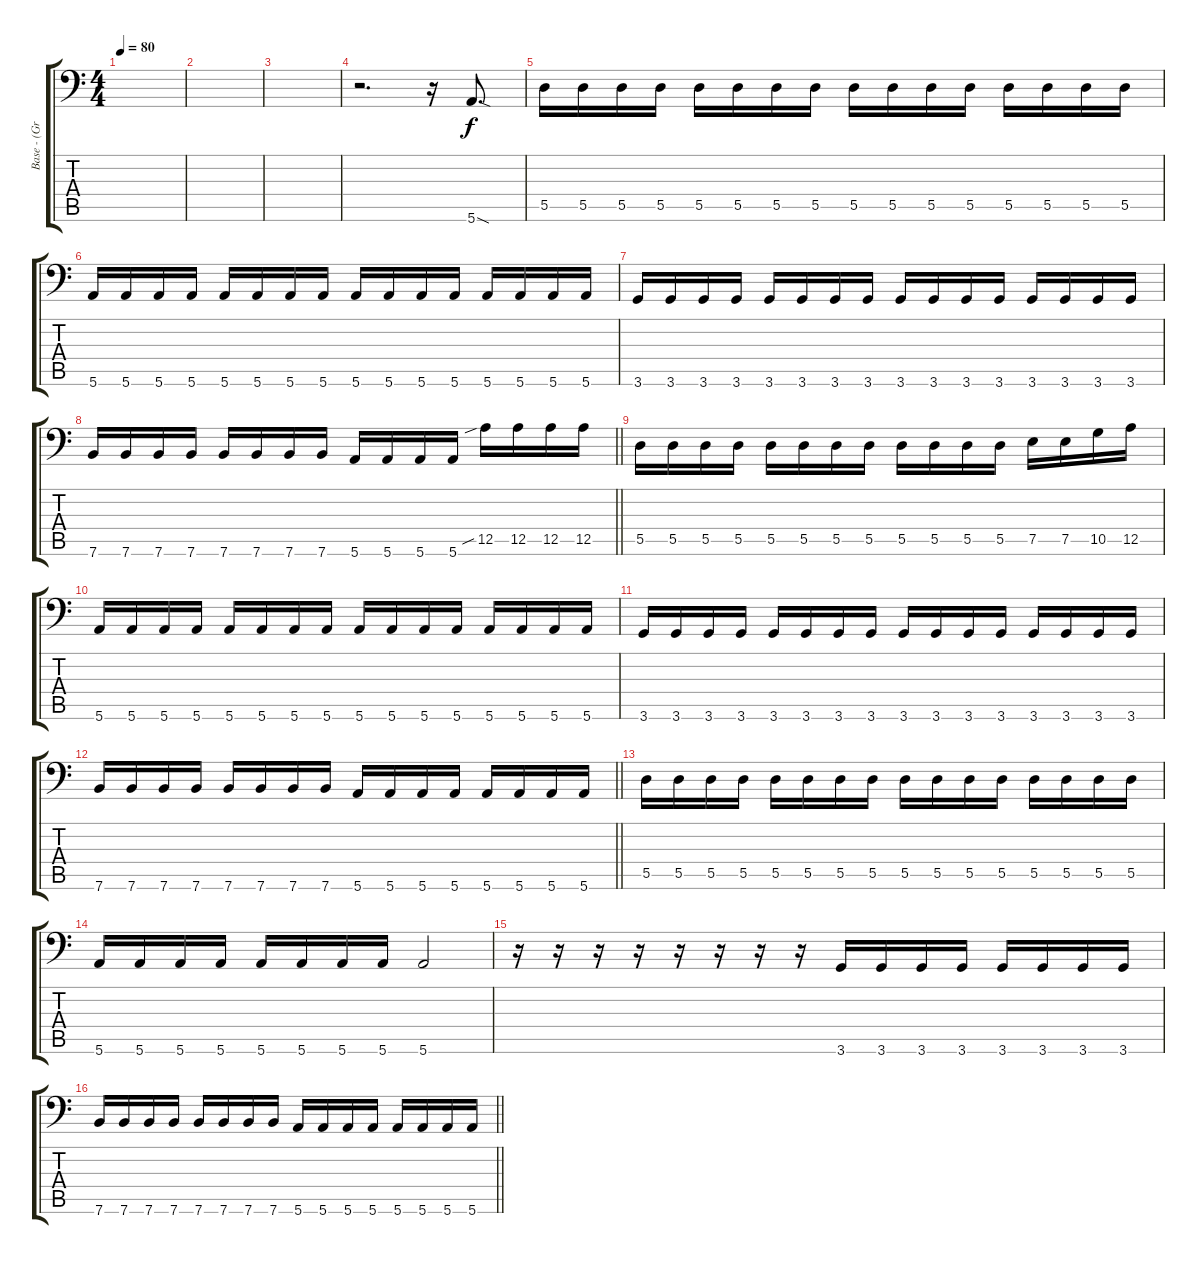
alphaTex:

\track ("Base - (Greggarbo)" "Base - (Gr") {instrument electricbassfinger}
\staff {score tabs}
\tuning (E4 B3 G2 D2 A1 E1) {hide}
\ts (4 4)
\tempo 80
\clef f4
\ks c
|
|
|
r.2{d} r.16 5.6{sod}.8{d} |
5.5.16{volume 16} 5.5.16 5.5.16 5.5.16 5.5.16 5.5.16 5.5.16 5.5.16 5.5.16 5.5.16 5.5.16 5.5.16 5.5.16 5.5.16 5.5.16 5.5.16 |
5.6.16 5.6.16 5.6.16 5.6.16 5.6.16 5.6.16 5.6.16 5.6.16 5.6.16 5.6.16 5.6.16 5.6.16 5.6.16 5.6.16 5.6.16 5.6.16 |
3.6.16 3.6.16 3.6.16 3.6.16 3.6.16 3.6.16 3.6.16 3.6.16 3.6.16 3.6.16 3.6.16 3.6.16 3.6.16 3.6.16 3.6.16 3.6.16 |
\barLineRight lightlight
7.6.16 7.6.16 7.6.16 7.6.16 7.6.16 7.6.16 7.6.16 7.6.16 5.6.16 5.6.16 5.6.16 5.6.16 12.5{sib}.16 12.5.16 12.5.16 12.5.16 |
5.5.16 5.5.16 5.5.16 5.5.16 5.5.16 5.5.16 5.5.16 5.5.16 5.5.16 5.5.16 5.5.16 5.5.16 7.5.16 7.5.16 10.5.16 12.5.16 |
5.6.16 5.6.16 5.6.16 5.6.16 5.6.16 5.6.16 5.6.16 5.6.16 5.6.16 5.6.16 5.6.16 5.6.16 5.6.16 5.6.16 5.6.16 5.6.16 |
3.6.16 3.6.16 3.6.16 3.6.16 3.6.16 3.6.16 3.6.16 3.6.16 3.6.16 3.6.16 3.6.16 3.6.16 3.6.16 3.6.16 3.6.16 3.6.16 |
\barLineRight lightlight
7.6.16 7.6.16 7.6.16 7.6.16 7.6.16 7.6.16 7.6.16 7.6.16 5.6.16 5.6.16 5.6.16 5.6.16 5.6.16 5.6.16 5.6.16 5.6.16 |
5.5.16 5.5.16 5.5.16 5.5.16 5.5.16 5.5.16 5.5.16 5.5.16 5.5.16 5.5.16 5.5.16 5.5.16 5.5.16 5.5.16 5.5.16 5.5.16 |
5.6.16 5.6.16 5.6.16 5.6.16 5.6.16 5.6.16 5.6.16 5.6.16 5.6.2 |
r.16 r.16 r.16 r.16 r.16 r.16 r.16 r.16 3.6.16 3.6.16 3.6.16 3.6.16 3.6.16 3.6.16 3.6.16 3.6.16 |
\barLineRight lightlight
7.6.16 7.6.16 7.6.16 7.6.16 7.6.16 7.6.16 7.6.16 7.6.16 5.6.16 5.6.16 5.6.16 5.6.16 5.6.16 5.6.16 5.6.16 5.6.16
